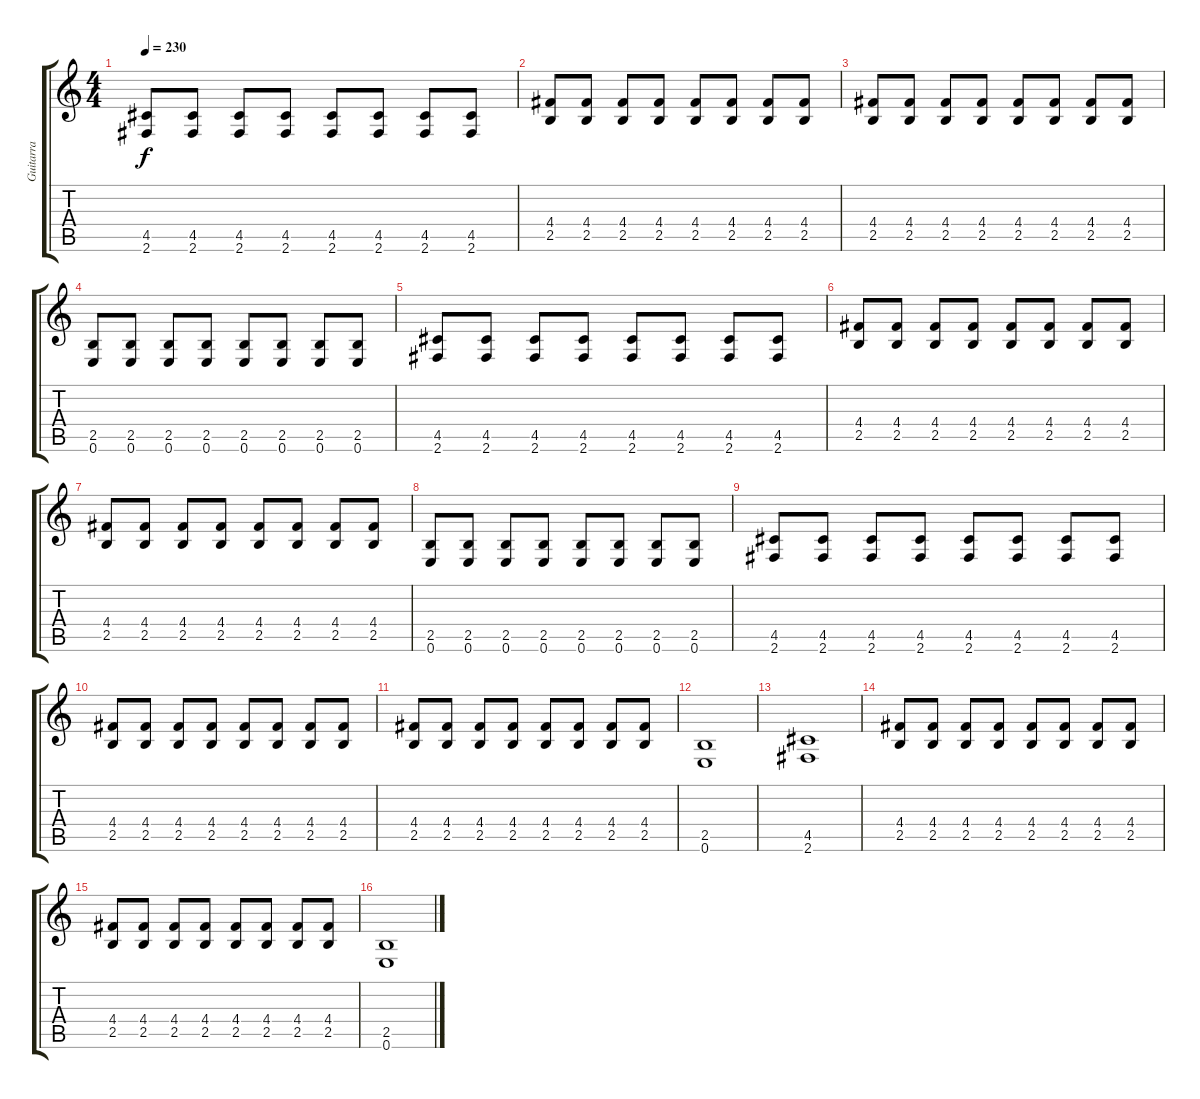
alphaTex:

\track ("Guitarra" "Guitarra") {instrument overdrivenguitar}
\staff {score tabs}
\tuning (E4 B3 G3 D3 A2 E2) {hide}
\ts (4 4)
\tempo 230
\clef g2
\ks c
(4.5 2.6).8{dy f} (4.5 2.6).8 (4.5 2.6).8 (4.5 2.6).8 (4.5 2.6).8 (4.5 2.6).8 (4.5 2.6).8 (4.5 2.6).8 |
(4.4 2.5).8 (4.4 2.5).8 (4.4 2.5).8 (4.4 2.5).8 (4.4 2.5).8 (4.4 2.5).8 (4.4 2.5).8 (4.4 2.5).8 |
(4.4 2.5).8 (4.4 2.5).8 (4.4 2.5).8 (4.4 2.5).8 (4.4 2.5).8 (4.4 2.5).8 (4.4 2.5).8 (4.4 2.5).8 |
(2.5 0.6).8 (2.5 0.6).8 (2.5 0.6).8 (2.5 0.6).8 (2.5 0.6).8 (2.5 0.6).8 (2.5 0.6).8 (2.5 0.6).8 |
(4.5 2.6).8 (4.5 2.6).8 (4.5 2.6).8 (4.5 2.6).8 (4.5 2.6).8 (4.5 2.6).8 (4.5 2.6).8 (4.5 2.6).8 |
(4.4 2.5).8 (4.4 2.5).8 (4.4 2.5).8 (4.4 2.5).8 (4.4 2.5).8 (4.4 2.5).8 (4.4 2.5).8 (4.4 2.5).8 |
(4.4 2.5).8 (4.4 2.5).8 (4.4 2.5).8 (4.4 2.5).8 (4.4 2.5).8 (4.4 2.5).8 (4.4 2.5).8 (4.4 2.5).8 |
(2.5 0.6).8 (2.5 0.6).8 (2.5 0.6).8 (2.5 0.6).8 (2.5 0.6).8 (2.5 0.6).8 (2.5 0.6).8 (2.5 0.6).8 |
(4.5 2.6).8 (4.5 2.6).8 (4.5 2.6).8 (4.5 2.6).8 (4.5 2.6).8 (4.5 2.6).8 (4.5 2.6).8 (4.5 2.6).8 |
(4.4 2.5).8 (4.4 2.5).8 (4.4 2.5).8 (4.4 2.5).8 (4.4 2.5).8 (4.4 2.5).8 (4.4 2.5).8 (4.4 2.5).8 |
(4.4 2.5).8 (4.4 2.5).8 (4.4 2.5).8 (4.4 2.5).8 (4.4 2.5).8 (4.4 2.5).8 (4.4 2.5).8 (4.4 2.5).8 |
(2.5 0.6).1 |
(4.5 2.6).1 |
(4.4 2.5).8 (4.4 2.5).8 (4.4 2.5).8 (4.4 2.5).8 (4.4 2.5).8 (4.4 2.5).8 (4.4 2.5).8 (4.4 2.5).8 |
(4.4 2.5).8 (4.4 2.5).8 (4.4 2.5).8 (4.4 2.5).8 (4.4 2.5).8 (4.4 2.5).8 (4.4 2.5).8 (4.4 2.5).8 |
(2.5 0.6).1
